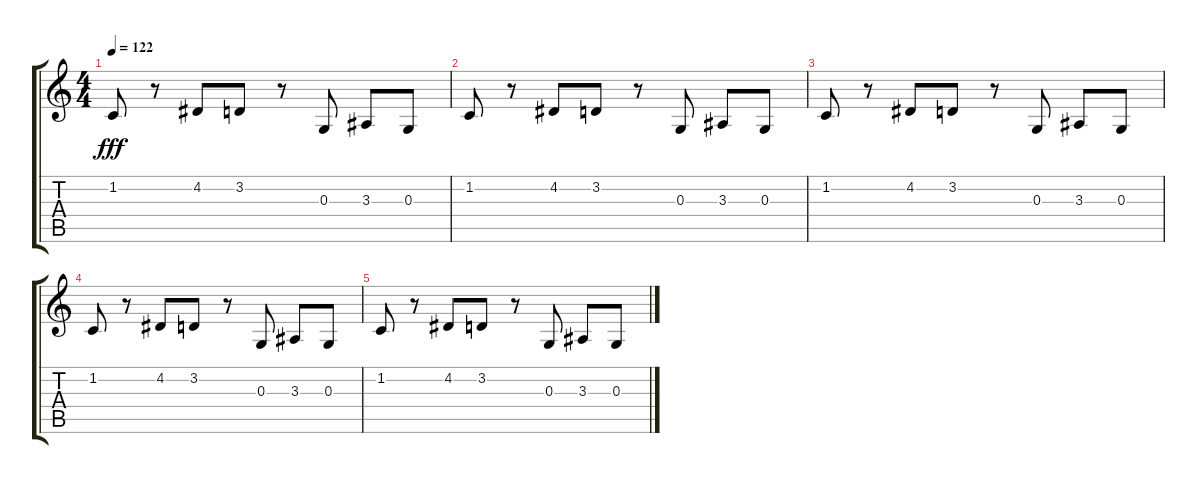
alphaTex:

\track "" {instrument synthbrass1}
\staff {score tabs}
\tuning (E4 B3 G3 D3 A2 E2) {hide}
\ts (4 4)
\tempo 122
\clef g2
\ks c
1.2.8{dy fff} r.8 4.2.8 3.2.8 r.8 0.3.8 3.3.8 0.3.8 |
1.2.8 r.8 4.2.8 3.2.8 r.8 0.3.8 3.3.8 0.3.8 |
1.2.8 r.8 4.2.8 3.2.8 r.8 0.3.8 3.3.8 0.3.8 |
1.2.8 r.8 4.2.8 3.2.8 r.8 0.3.8 3.3.8 0.3.8 |
1.2.8 r.8 4.2.8 3.2.8 r.8 0.3.8 3.3.8 0.3.8
